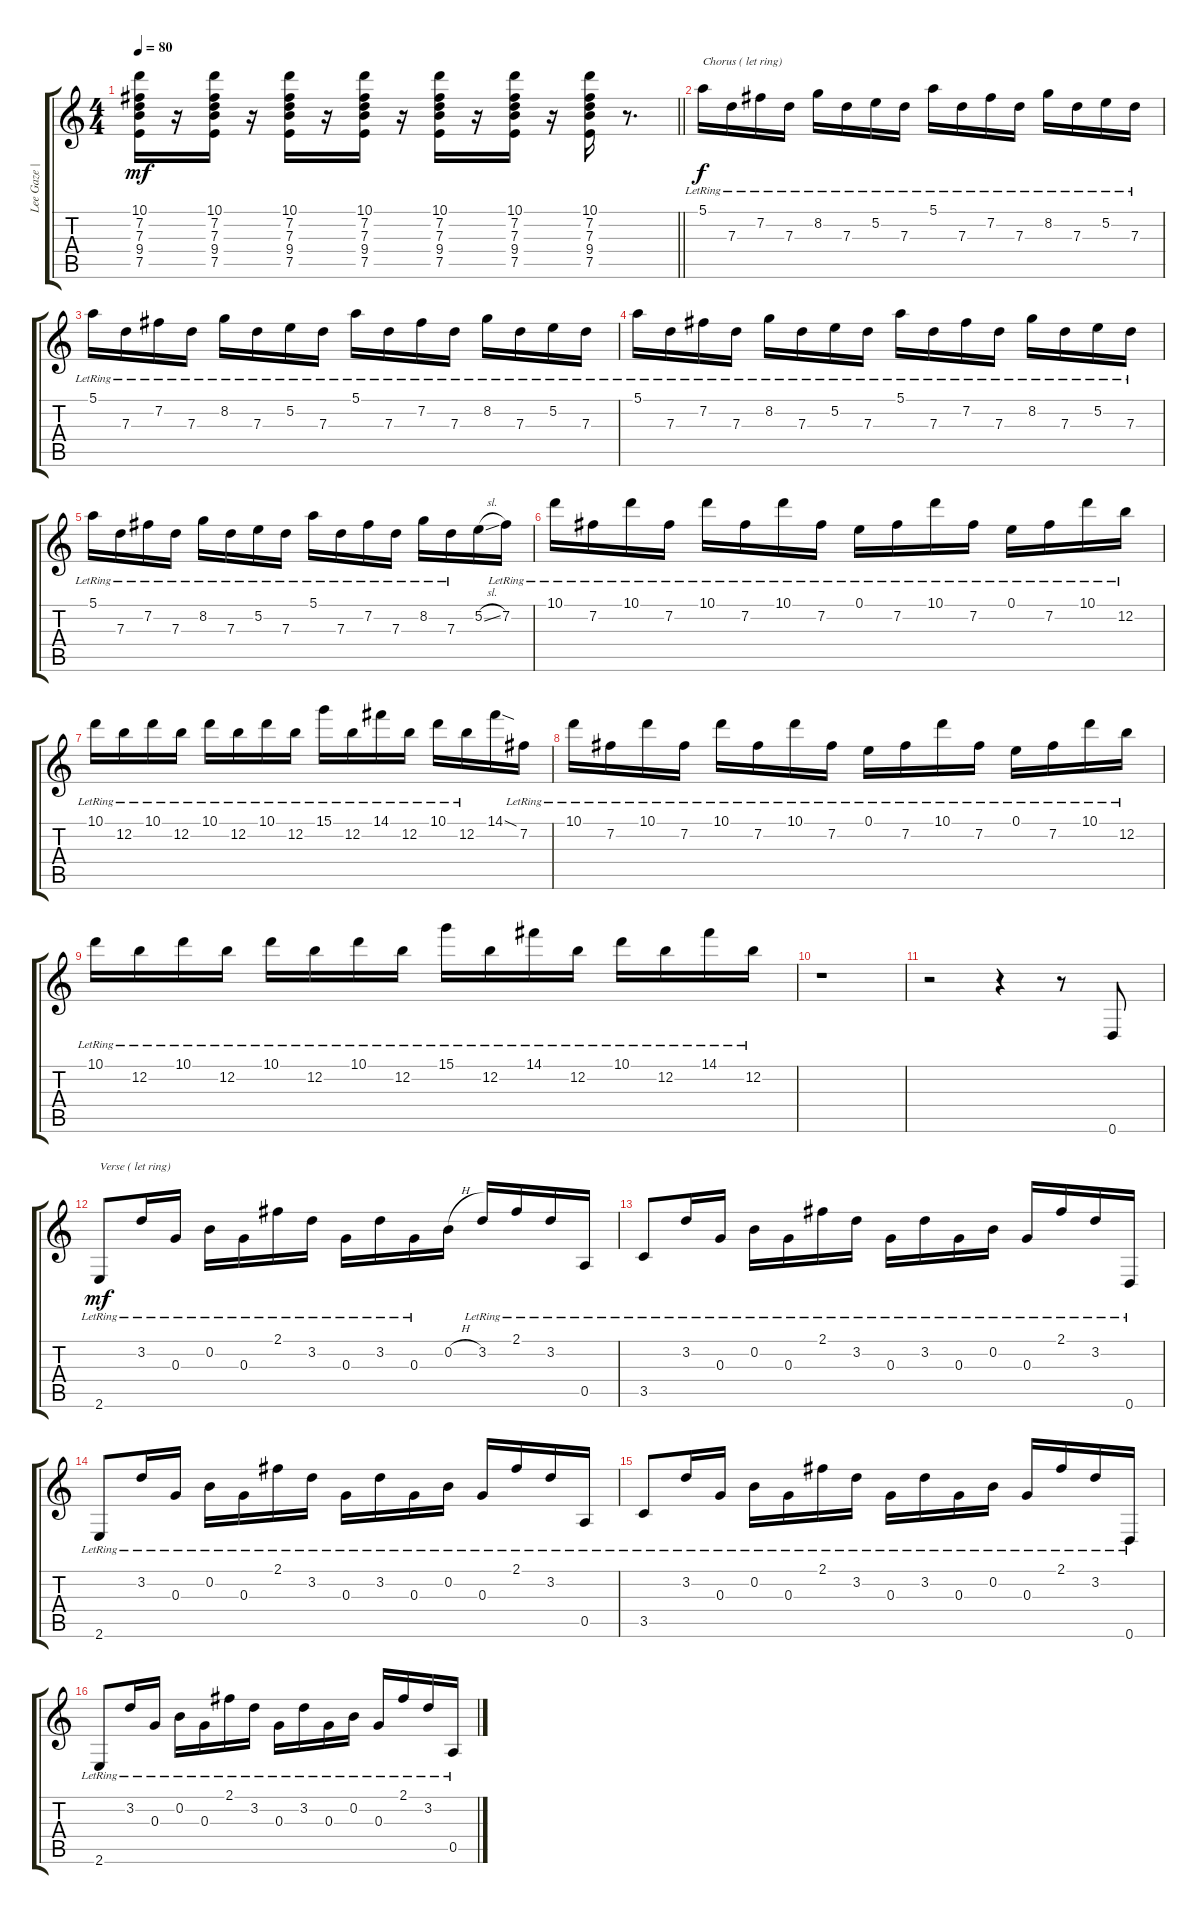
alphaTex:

\track ("Lee Gaze | Lead" "Lee Gaze |") {instrument electricguitarjazz}
\staff {score tabs}
\tuning (E4 B3 G3 D3 A2 D2) {hide}
\ts (4 4)
\tempo 80
\clef g2
\barLineRight lightlight
\ks c
(10.1 7.2 7.3 9.4 7.5).16{dy mf} r.16 (10.1 7.2 7.3 9.4 7.5).16 r.16 (10.1 7.2 7.3 9.4 7.5).16 r.16 (10.1 7.2 7.3 9.4 7.5).16 r.16 (10.1 7.2 7.3 9.4 7.5).16 r.16 (10.1 7.2 7.3 9.4 7.5).16 r.16 (10.1 7.2 7.3 9.4 7.5).16 r.8{d} |
5.1{lr}.16{txt "Chorus ( let ring)" dy f instrument distortionguitar} 7.3{lr}.16 7.2{lr}.16 7.3{lr}.16 8.2{lr}.16 7.3{lr}.16 5.2{lr}.16 7.3{lr}.16 5.1{lr}.16 7.3{lr}.16 7.2{lr}.16 7.3{lr}.16 8.2{lr}.16 7.3{lr}.16 5.2{lr}.16 7.3{lr}.16 |
5.1{lr}.16 7.3{lr}.16 7.2{lr}.16 7.3{lr}.16 8.2{lr}.16 7.3{lr}.16 5.2{lr}.16 7.3{lr}.16 5.1{lr}.16 7.3{lr}.16 7.2{lr}.16 7.3{lr}.16 8.2{lr}.16 7.3{lr}.16 5.2{lr}.16 7.3{lr}.16 |
5.1{lr}.16 7.3{lr}.16 7.2{lr}.16 7.3{lr}.16 8.2{lr}.16 7.3{lr}.16 5.2{lr}.16 7.3{lr}.16 5.1{lr}.16 7.3{lr}.16 7.2{lr}.16 7.3{lr}.16 8.2{lr}.16 7.3{lr}.16 5.2{lr}.16 7.3{lr}.16 |
5.1{lr}.16 7.3{lr}.16 7.2{lr}.16 7.3{lr}.16 8.2{lr}.16 7.3{lr}.16 5.2{lr}.16 7.3{lr}.16 5.1{lr}.16 7.3{lr}.16 7.2{lr}.16 7.3{lr}.16 8.2{lr}.16 7.3{lr}.16 5.2{sl}.16 7.2{lr}.16 |
10.1{lr}.16 7.2{lr}.16 10.1{lr}.16 7.2{lr}.16 10.1{lr}.16 7.2{lr}.16 10.1{lr}.16 7.2{lr}.16 0.1{lr}.16 7.2{lr}.16 10.1{lr}.16 7.2{lr}.16 0.1{lr}.16 7.2{lr}.16 10.1{lr}.16 12.2{lr}.16 |
10.1{lr}.16 12.2{lr}.16 10.1{lr}.16 12.2{lr}.16 10.1{lr}.16 12.2{lr}.16 10.1{lr}.16 12.2{lr}.16 15.1{lr}.16 12.2{lr}.16 14.1{lr}.16 12.2{lr}.16 10.1{lr}.16 12.2{lr}.16 14.1{sod}.16 7.2{lr}.16 |
10.1{lr}.16 7.2{lr}.16 10.1{lr}.16 7.2{lr}.16 10.1{lr}.16 7.2{lr}.16 10.1{lr}.16 7.2{lr}.16 0.1{lr}.16 7.2{lr}.16 10.1{lr}.16 7.2{lr}.16 0.1{lr}.16 7.2{lr}.16 10.1{lr}.16 12.2{lr}.16 |
10.1{lr}.16 12.2{lr}.16 10.1{lr}.16 12.2{lr}.16 10.1{lr}.16 12.2{lr}.16 10.1{lr}.16 12.2{lr}.16 15.1{lr}.16 12.2{lr}.16 14.1{lr}.16 12.2{lr}.16 10.1{lr}.16 12.2{lr}.16 14.1{lr}.16 12.2{lr}.16 |
r.1 |
r.2 r.4 r.8 0.6.8{instrument electricguitarjazz} |
2.6{lr}.8{txt "Verse ( let ring)" dy mf} 3.2{lr}.16 0.3{lr}.16 0.2{lr}.16 0.3{lr}.16 2.1{lr}.16 3.2{lr}.16 0.3{lr}.16 3.2{lr}.16 0.3{lr}.16 0.2{h}.16 3.2{lr}.16 2.1{lr}.16 3.2{lr}.16 0.5{lr}.16 |
3.5{lr}.8 3.2{lr}.16 0.3{lr}.16 0.2{lr}.16 0.3{lr}.16 2.1{lr}.16 3.2{lr}.16 0.3{lr}.16 3.2{lr}.16 0.3{lr}.16 0.2{lr}.16 0.3{lr}.16 2.1{lr}.16 3.2{lr}.16 0.6{lr}.16 |
2.6{lr}.8 3.2{lr}.16 0.3{lr}.16 0.2{lr}.16 0.3{lr}.16 2.1{lr}.16 3.2{lr}.16 0.3{lr}.16 3.2{lr}.16 0.3{lr}.16 0.2{lr}.16 0.3{lr}.16 2.1{lr}.16 3.2{lr}.16 0.5{lr}.16 |
3.5{lr}.8 3.2{lr}.16 0.3{lr}.16 0.2{lr}.16 0.3{lr}.16 2.1{lr}.16 3.2{lr}.16 0.3{lr}.16 3.2{lr}.16 0.3{lr}.16 0.2{lr}.16 0.3{lr}.16 2.1{lr}.16 3.2{lr}.16 0.6{lr}.16 |
2.6{lr}.8 3.2{lr}.16 0.3{lr}.16 0.2{lr}.16 0.3{lr}.16 2.1{lr}.16 3.2{lr}.16 0.3{lr}.16 3.2{lr}.16 0.3{lr}.16 0.2{lr}.16 0.3{lr}.16 2.1{lr}.16 3.2{lr}.16 0.5{lr}.16
